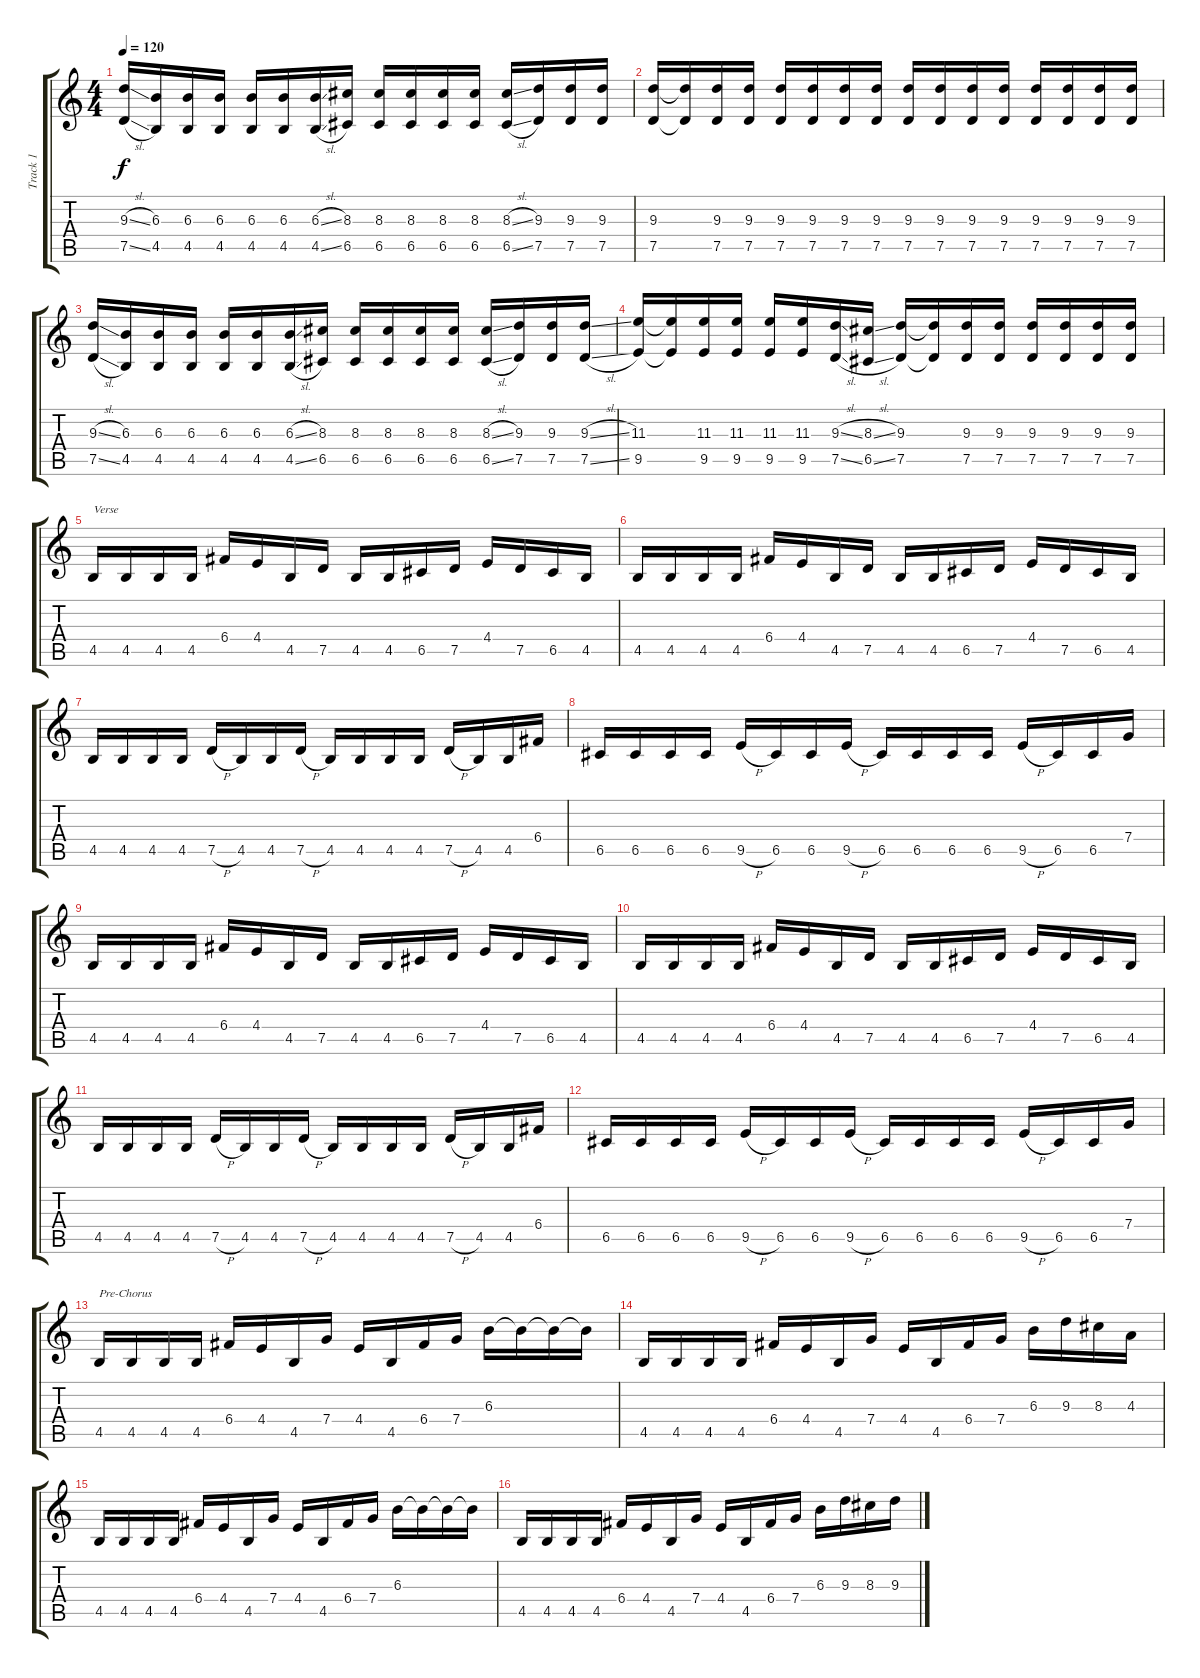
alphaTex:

\track ("Track 1" "Track 1") {instrument distortionguitar}
\staff {score tabs}
\tuning (D4 A3 F3 C3 G2 C2) {hide}
\ts (4 4)
\tempo 120
\clef g2
\ks c
(9.3{sl} 7.5{sl}).16{dy f} (6.3 4.5).16 (6.3 4.5).16 (6.3 4.5).16 (6.3 4.5).16 (6.3 4.5).16 (6.3{sl} 4.5{sl}).16 (8.3 6.5).16 (8.3 6.5).16 (8.3 6.5).16 (8.3 6.5).16 (8.3 6.5).16 (8.3{sl} 6.5{sl}).16 (9.3 7.5).16 (9.3 7.5).16 (9.3 7.5).16 |
(9.3 7.5).16 (9.3{t} 7.5{t}).16 (9.3 7.5).16 (9.3 7.5).16 (9.3 7.5).16 (9.3 7.5).16 (9.3 7.5).16 (9.3 7.5).16 (9.3 7.5).16 (9.3 7.5).16 (9.3 7.5).16 (9.3 7.5).16 (9.3 7.5).16 (9.3 7.5).16 (9.3 7.5).16 (9.3 7.5).16 |
(9.3{sl} 7.5{sl}).16 (6.3 4.5).16 (6.3 4.5).16 (6.3 4.5).16 (6.3 4.5).16 (6.3 4.5).16 (6.3{sl} 4.5{sl}).16 (8.3 6.5).16 (8.3 6.5).16 (8.3 6.5).16 (8.3 6.5).16 (8.3 6.5).16 (8.3{sl} 6.5{sl}).16 (9.3 7.5).16 (9.3 7.5).16 (9.3{sl} 7.5{sl}).16 |
(11.3 9.5).16 (11.3{t} 9.5{t}).16 (11.3 9.5).16 (11.3 9.5).16 (11.3 9.5).16 (11.3 9.5).16 (9.3{sl} 7.5{sl}).16 (8.3{sl} 6.5{sl}).16 (9.3 7.5).16 (9.3{t} 7.5{t}).16 (9.3 7.5).16 (9.3 7.5).16 (9.3 7.5).16 (9.3 7.5).16 (9.3 7.5).16 (9.3 7.5).16 |
4.5.16{txt "Verse"} 4.5.16 4.5.16 4.5.16 6.4.16 4.4.16 4.5.16 7.5.16 4.5.16 4.5.16 6.5.16 7.5.16 4.4.16 7.5.16 6.5.16 4.5.16 |
4.5.16 4.5.16 4.5.16 4.5.16 6.4.16 4.4.16 4.5.16 7.5.16 4.5.16 4.5.16 6.5.16 7.5.16 4.4.16 7.5.16 6.5.16 4.5.16 |
4.5.16 4.5.16 4.5.16 4.5.16 7.5{h}.16 4.5.16 4.5.16 7.5{h}.16 4.5.16 4.5.16 4.5.16 4.5.16 7.5{h}.16 4.5.16 4.5.16 6.4.16 |
6.5.16 6.5.16 6.5.16 6.5.16 9.5{h}.16 6.5.16 6.5.16 9.5{h}.16 6.5.16 6.5.16 6.5.16 6.5.16 9.5{h}.16 6.5.16 6.5.16 7.4.16 |
4.5.16 4.5.16 4.5.16 4.5.16 6.4.16 4.4.16 4.5.16 7.5.16 4.5.16 4.5.16 6.5.16 7.5.16 4.4.16 7.5.16 6.5.16 4.5.16 |
4.5.16 4.5.16 4.5.16 4.5.16 6.4.16 4.4.16 4.5.16 7.5.16 4.5.16 4.5.16 6.5.16 7.5.16 4.4.16 7.5.16 6.5.16 4.5.16 |
4.5.16 4.5.16 4.5.16 4.5.16 7.5{h}.16 4.5.16 4.5.16 7.5{h}.16 4.5.16 4.5.16 4.5.16 4.5.16 7.5{h}.16 4.5.16 4.5.16 6.4.16 |
6.5.16 6.5.16 6.5.16 6.5.16 9.5{h}.16 6.5.16 6.5.16 9.5{h}.16 6.5.16 6.5.16 6.5.16 6.5.16 9.5{h}.16 6.5.16 6.5.16 7.4.16 |
4.5.16{txt "Pre-Chorus"} 4.5.16 4.5.16 4.5.16 6.4.16 4.4.16 4.5.16 7.4.16 4.4.16 4.5.16 6.4.16 7.4.16 6.3.16 6.3{t}.16 6.3{t}.16 6.3{t}.16 |
4.5.16 4.5.16 4.5.16 4.5.16 6.4.16 4.4.16 4.5.16 7.4.16 4.4.16 4.5.16 6.4.16 7.4.16 6.3.16 9.3.16 8.3.16 4.3.16 |
4.5.16 4.5.16 4.5.16 4.5.16 6.4.16 4.4.16 4.5.16 7.4.16 4.4.16 4.5.16 6.4.16 7.4.16 6.3.16 6.3{t}.16 6.3{t}.16 6.3{t}.16 |
4.5.16 4.5.16 4.5.16 4.5.16 6.4.16 4.4.16 4.5.16 7.4.16 4.4.16 4.5.16 6.4.16 7.4.16 6.3.16 9.3.16 8.3.16 9.3.16
